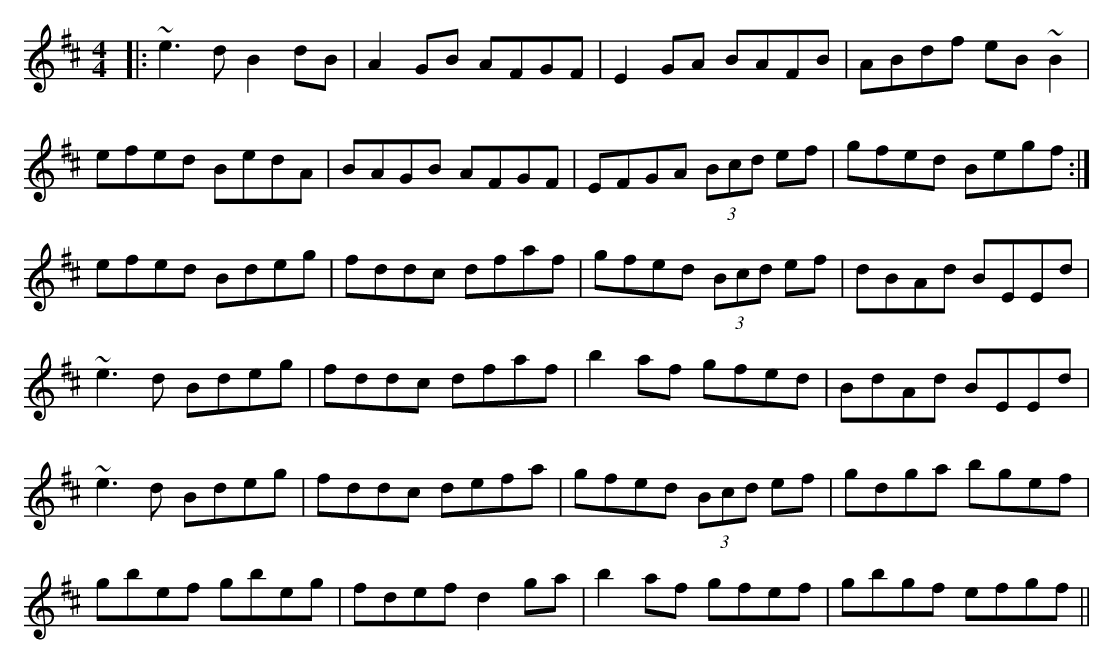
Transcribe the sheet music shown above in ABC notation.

X:1
M:4/4
K:Edor
|:~e3d B2dB|A2GB AFGF|E2GA BAFB|ABdf eB~B2|
efed BedA|BAGB AFGF|EFGA (3Bcd ef|gfed Begf:|
efed Bdeg|fddc dfaf|gfed (3Bcd ef|dBAd BEEd|
~e3d Bdeg|fddc dfaf|b2af gfed|BdAd BEEd|
~e3d Bdeg|fddc defa|gfed (3Bcd ef|gdga bgef|
gbef gbeg|fdef d2ga|b2af gfef|gbgf efgf||
